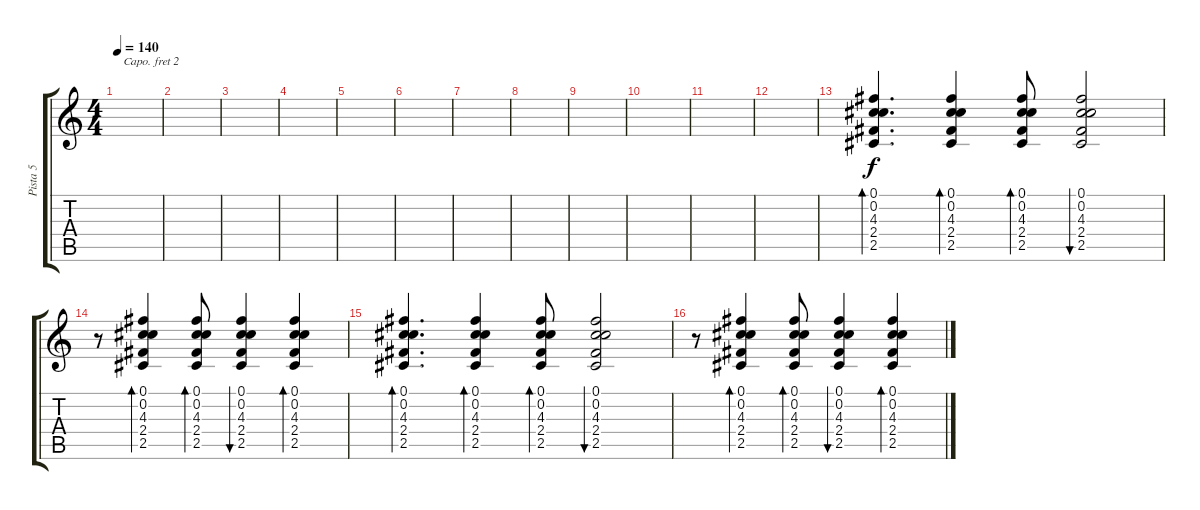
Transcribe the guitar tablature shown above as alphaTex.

\track ("Pista 5" "Pista 5") {instrument acousticguitarsteel}
\staff {score tabs}
\capo 2
\tuning (E4 B3 G3 D3 A2 E2) {hide}
\ts (4 4)
\tempo 140
\clef g2
\ks c
|
|
|
|
|
|
|
|
|
|
|
|
(0.1 0.2 4.3 2.4 2.5).4{d bd 60} (0.1 0.2 4.3 2.4 2.5).4{bd 60} (0.1 0.2 4.3 2.4 2.5).8{bd 60} (0.1 0.2 4.3 2.4 2.5).2{bu 60} |
r.8 (0.1 0.2 4.3 2.4 2.5).4{bd 60} (0.1 0.2 4.3 2.4 2.5).8{bd 60} (0.1 0.2 4.3 2.4 2.5).4{bu 60} (0.1 0.2 4.3 2.4 2.5).4{bd 60} |
(0.1 0.2 4.3 2.4 2.5).4{d bd 60} (0.1 0.2 4.3 2.4 2.5).4{bd 60} (0.1 0.2 4.3 2.4 2.5).8{bd 60} (0.1 0.2 4.3 2.4 2.5).2{bu 60} |
r.8 (0.1 0.2 4.3 2.4 2.5).4{bd 60} (0.1 0.2 4.3 2.4 2.5).8{bd 60} (0.1 0.2 4.3 2.4 2.5).4{bu 60} (0.1 0.2 4.3 2.4 2.5).4{bd 60}
